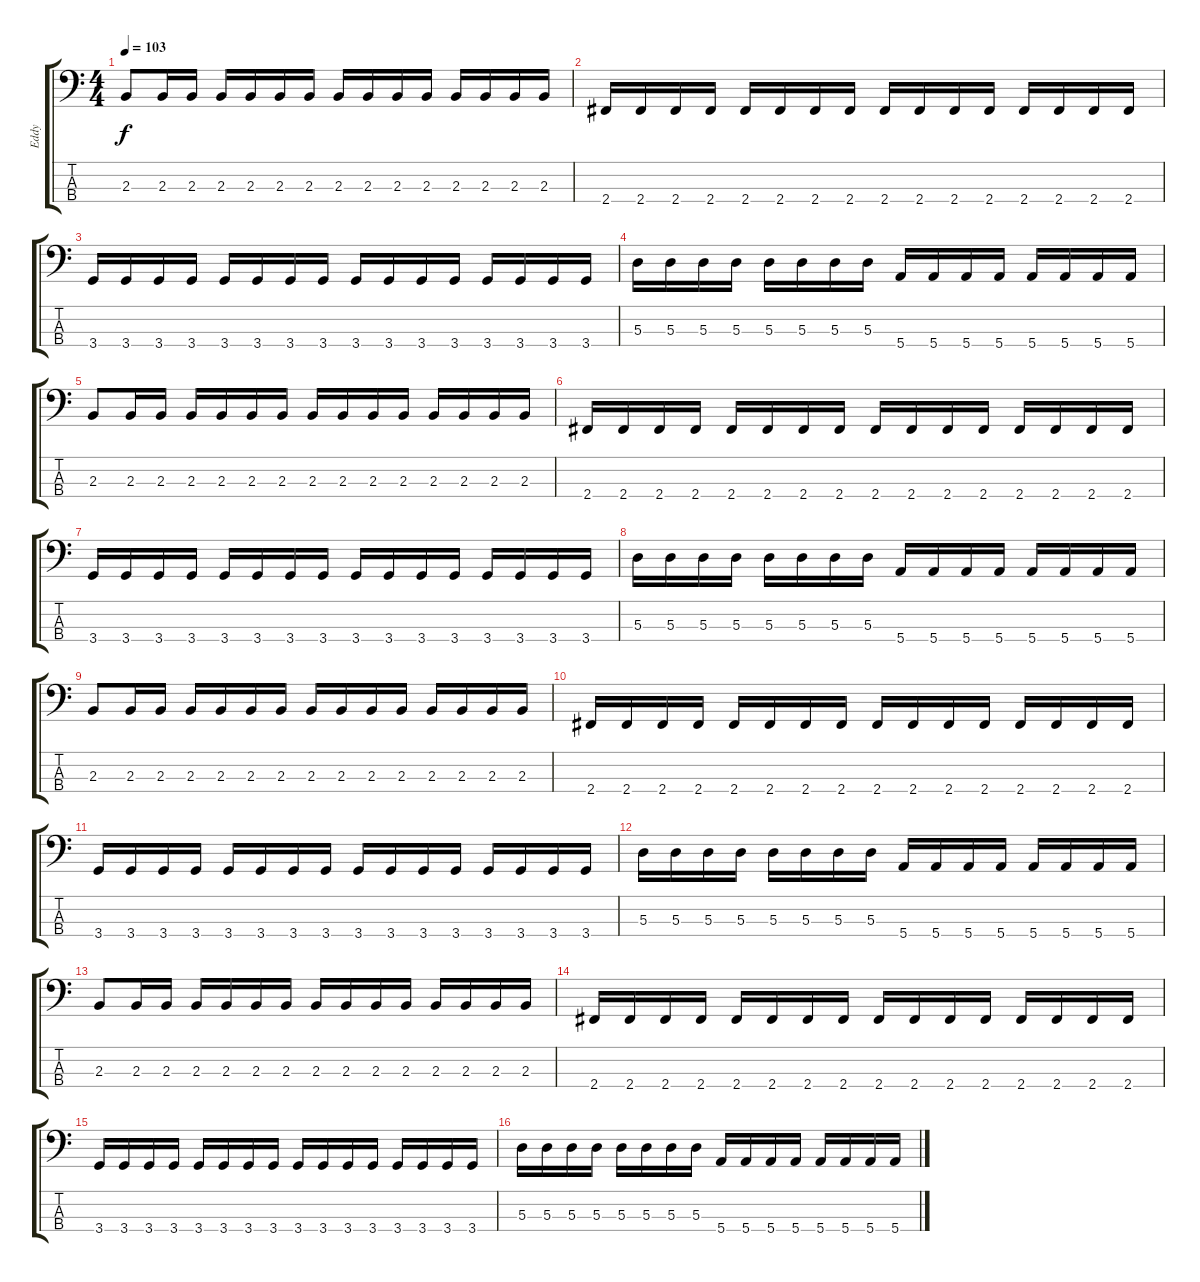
\track ("Eddy" "Eddy") {instrument electricbasspick}
\staff {score tabs}
\tuning (G2 D2 A1 E1) {hide}
\ts (4 4)
\tempo 103
\clef f4
\ks c
2.3.8{dy f} 2.3.16 2.3.16 2.3.16 2.3.16 2.3.16 2.3.16 2.3.16 2.3.16 2.3.16 2.3.16 2.3.16 2.3.16 2.3.16 2.3.16 |
2.4.16 2.4.16 2.4.16 2.4.16 2.4.16 2.4.16 2.4.16 2.4.16 2.4.16 2.4.16 2.4.16 2.4.16 2.4.16 2.4.16 2.4.16 2.4.16 |
3.4.16 3.4.16 3.4.16 3.4.16 3.4.16 3.4.16 3.4.16 3.4.16 3.4.16 3.4.16 3.4.16 3.4.16 3.4.16 3.4.16 3.4.16 3.4.16 |
5.3.16 5.3.16 5.3.16 5.3.16 5.3.16 5.3.16 5.3.16 5.3.16 5.4.16 5.4.16 5.4.16 5.4.16 5.4.16 5.4.16 5.4.16 5.4.16 |
2.3.8 2.3.16 2.3.16 2.3.16 2.3.16 2.3.16 2.3.16 2.3.16 2.3.16 2.3.16 2.3.16 2.3.16 2.3.16 2.3.16 2.3.16 |
2.4.16 2.4.16 2.4.16 2.4.16 2.4.16 2.4.16 2.4.16 2.4.16 2.4.16 2.4.16 2.4.16 2.4.16 2.4.16 2.4.16 2.4.16 2.4.16 |
3.4.16 3.4.16 3.4.16 3.4.16 3.4.16 3.4.16 3.4.16 3.4.16 3.4.16 3.4.16 3.4.16 3.4.16 3.4.16 3.4.16 3.4.16 3.4.16 |
5.3.16 5.3.16 5.3.16 5.3.16 5.3.16 5.3.16 5.3.16 5.3.16 5.4.16 5.4.16 5.4.16 5.4.16 5.4.16 5.4.16 5.4.16 5.4.16 |
2.3.8 2.3.16 2.3.16 2.3.16 2.3.16 2.3.16 2.3.16 2.3.16 2.3.16 2.3.16 2.3.16 2.3.16 2.3.16 2.3.16 2.3.16 |
2.4.16 2.4.16 2.4.16 2.4.16 2.4.16 2.4.16 2.4.16 2.4.16 2.4.16 2.4.16 2.4.16 2.4.16 2.4.16 2.4.16 2.4.16 2.4.16 |
3.4.16 3.4.16 3.4.16 3.4.16 3.4.16 3.4.16 3.4.16 3.4.16 3.4.16 3.4.16 3.4.16 3.4.16 3.4.16 3.4.16 3.4.16 3.4.16 |
5.3.16 5.3.16 5.3.16 5.3.16 5.3.16 5.3.16 5.3.16 5.3.16 5.4.16 5.4.16 5.4.16 5.4.16 5.4.16 5.4.16 5.4.16 5.4.16 |
2.3.8 2.3.16 2.3.16 2.3.16 2.3.16 2.3.16 2.3.16 2.3.16 2.3.16 2.3.16 2.3.16 2.3.16 2.3.16 2.3.16 2.3.16 |
2.4.16 2.4.16 2.4.16 2.4.16 2.4.16 2.4.16 2.4.16 2.4.16 2.4.16 2.4.16 2.4.16 2.4.16 2.4.16 2.4.16 2.4.16 2.4.16 |
3.4.16 3.4.16 3.4.16 3.4.16 3.4.16 3.4.16 3.4.16 3.4.16 3.4.16 3.4.16 3.4.16 3.4.16 3.4.16 3.4.16 3.4.16 3.4.16 |
5.3.16 5.3.16 5.3.16 5.3.16 5.3.16 5.3.16 5.3.16 5.3.16 5.4.16 5.4.16 5.4.16 5.4.16 5.4.16 5.4.16 5.4.16 5.4.16
